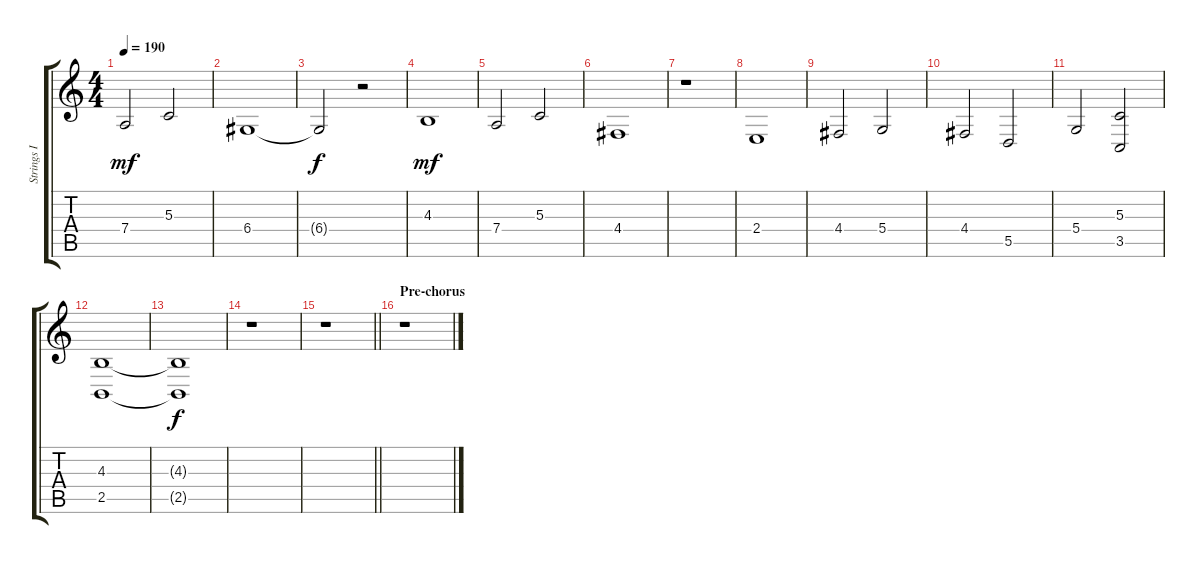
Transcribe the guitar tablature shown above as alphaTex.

\track ("Strings I" "Strings I") {instrument stringensemble1}
\staff {score tabs}
\tuning (E4 B3 G3 D3 A2 E2) {hide}
\ts (4 4)
\tempo 190
\clef g2
\ks c
7.4.2{dy mf} 5.3.2 |
6.4.1 |
6.4{t}.2{dy f} r.2 |
4.3.1{dy mf} |
7.4.2 5.3.2 |
4.4.1 |
r.1 |
2.4.1 |
4.4.2 5.4.2 |
4.4.2 5.5.2 |
5.4.2 (5.3 3.5).2 |
(4.3 2.5).1 |
(4.3{t} 2.5{t}).1{dy f} |
r.1 |
\barLineRight lightlight
r.1 |
\section ("" "Pre-chorus")
r.1
